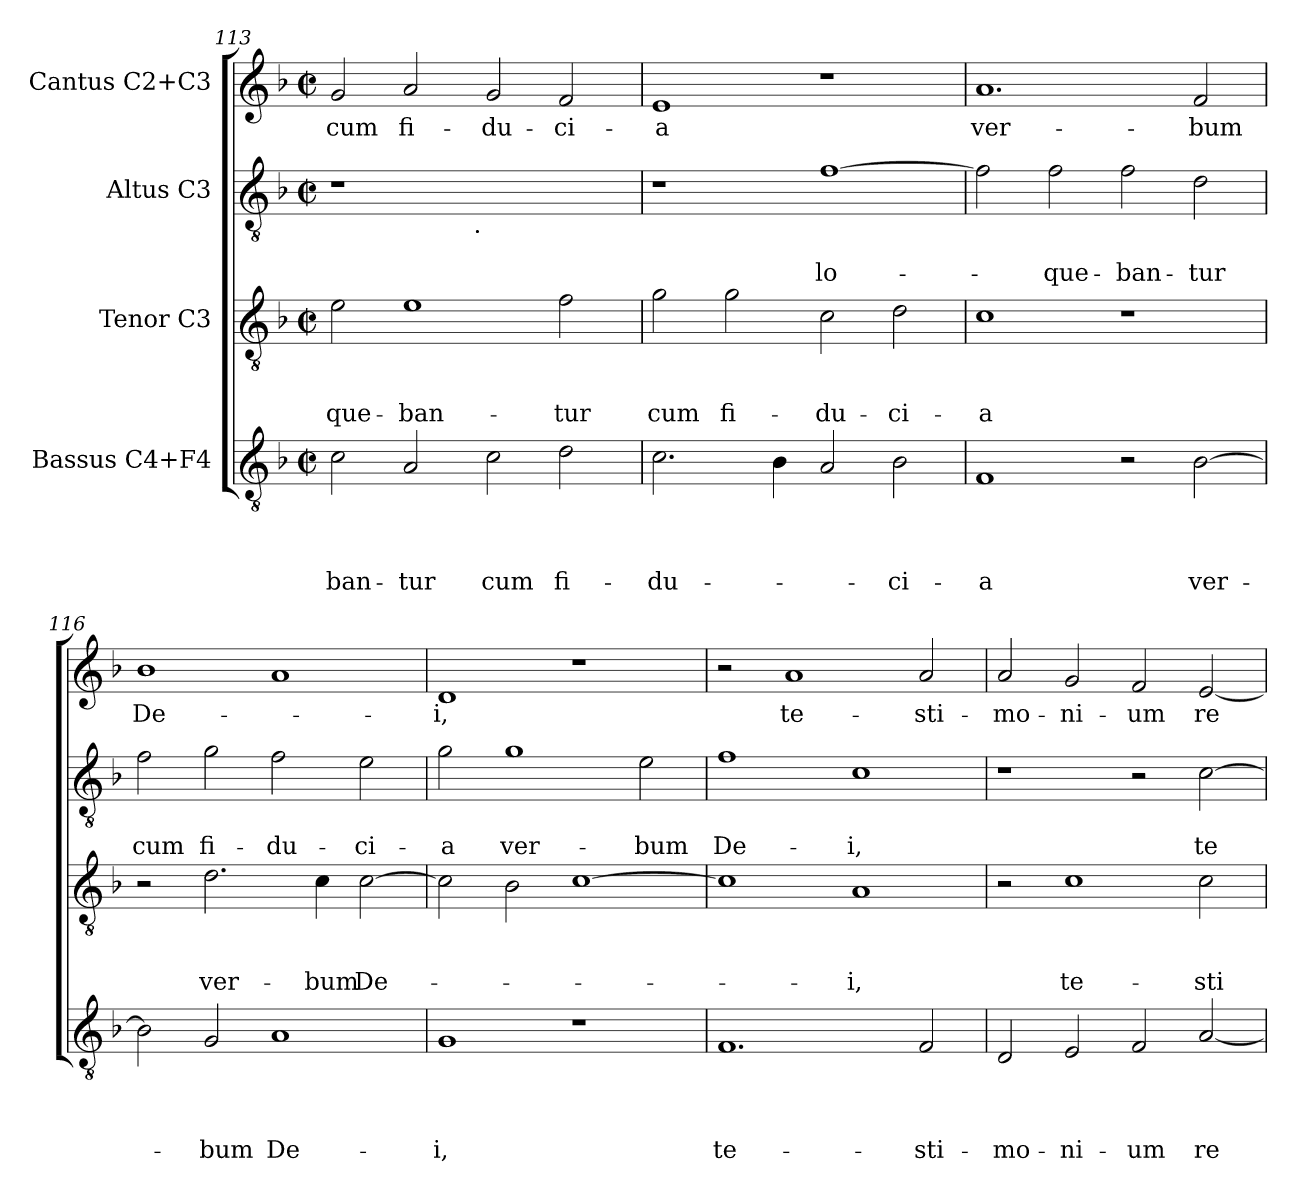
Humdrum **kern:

**kern	**text	**text	**text	**text	**kern	**text	**text	**text	**kern	**text	**text	**kern	**text
*part4	*part4	*part4	*part4	*part4	*part3	*part3	*part3	*part3	*part2	*part2	*part2	*part1	*part1
*staff4	*staff4	*staff4	*staff4	*staff4	*staff3	*staff3	*staff3	*staff3	*staff2	*staff2	*staff2	*staff1	*staff1
*I"Bassus C4+F4	*	*	*	*	*I"Tenor C3	*	*	*	*I"Altus C3	*	*	*I"Cantus C2+C3	*
*clefGv2	*	*	*	*	*clefGv2	*	*	*	*clefGv2	*	*	*clefG2	*
*k[b-]	*	*	*	*	*k[b-]	*	*	*	*k[b-]	*	*	*k[b-]	*
*F:	*	*	*	*	*F:	*	*	*	*F:	*	*	*F:	*
*M2/2	*	*	*	*	*M2/2	*	*	*	*M2/2	*	*	*M2/2	*
*met(c|)	*	*	*	*	*met(c|)	*	*	*	*met(c|)	*	*	*met(c|)	*
=113	=113	=113	=113	=113	=113	=113	=113	=113	=113	=113	=113	=113	=113
!	!	!	!	!LO:LY:b	!	!	!	!LO:LY:b	!	!	!	!	!LO:LY:b
*	*	*	*	*	*	*	*	*	*^	*	*	*	*
2c\	.	.	.	-ban-	2e\	.	.	-que-	1r	2ryy	.	.	2g/	cum
!	!	!	!	!LO:LY:b	!	!	!	!LO:LY:b	!	!	!	!	!	!LO:LY:b
2A/	.	.	.	-tur	1e	.	.	-ban-	.	4...ryy	.	.	2a/	fi-
!	!	!	!	!	!	!	!	!	!	!LO:TX:b:t=.	!	!	!	!
.	.	.	.	.	.	.	.	.	.	1ryy	.	.	.	.
!	!	!	!	!LO:LY:b	!	!	!	!	!	!	!	!	!	!LO:LY:b
2c\	.	.	.	cum	.	.	.	.	1ryy	.	.	.	2g/	-du-
!	!	!	!	!LO:LY:b	!	!	!	!LO:LY:b	!	!	!	!	!	!LO:LY:b
2d\	.	.	.	fi-	2f\	.	.	-tur	.	.	.	.	2f/	-ci-
.	.	.	.	.	.	.	.	.	.	32ryy	.	.	.	.
!!LO:PB:g=z
=114	=114	=114	=114	=114	=114	=114	=114	=114	=114	=114	=114	=114	=114	=114
!	!	!	!	!LO:LY:b	!	!	!	!LO:LY:b	!	!	!	!	!	!LO:LY:b
*	*	*	*	*	*	*	*	*	*v	*v	*	*	*	*
2.c\	.	.	.	-du-	2g\	.	.	cum	1r	.	.	1e	-a
!	!	!	!	!	!	!	!	!LO:LY:b	!	!	!	!	!
.	.	.	.	.	2g\	.	.	fi-	.	.	.	.	.
4B-\	.	.	.	.	.	.	.	.	.	.	.	.	.
!	!	!	!	!	!	!	!	!LO:LY:b	!	!	!LO:LY:b	!	!
2A/	.	.	.	.	2c\	.	.	-du-	[>1f	.	lo-	1r	.
!	!	!	!	!LO:LY:b	!	!	!	!LO:LY:b	!	!	!	!	!
2B-\	.	.	.	-ci-	2d\	.	.	-ci-	.	.	.	.	.
=115	=115	=115	=115	=115	=115	=115	=115	=115	=115	=115	=115	=115	=115
!	!	!	!	!LO:LY:b	!	!	!	!LO:LY:b	!	!	!	!	!LO:LY:b
1F	.	.	.	-a	1c	.	.	-a	2f\]	.	.	1.a	ver-
!	!	!	!	!	!	!	!	!	!	!	!LO:LY:b	!	!
.	.	.	.	.	.	.	.	.	2f\	.	-que-	.	.
!	!	!	!	!	!	!	!	!	!	!	!LO:LY:b	!	!
2r	.	.	.	.	1r	.	.	.	2f\	.	-ban-	.	.
!	!	!	!	!LO:LY:b	!	!	!	!	!	!	!LO:LY:b	!	!LO:LY:b
[>2B-\	.	.	.	ver-	.	.	.	.	2d\	.	-tur	2f/	-bum
=116	=116	=116	=116	=116	=116	=116	=116	=116	=116	=116	=116	=116	=116
!	!	!	!	!	!	!	!	!	!	!	!LO:LY:b	!	!LO:LY:b
2B-\]	.	.	.	.	2r	.	.	.	2f\	.	cum	1b-	De-
!	!	!	!	!LO:LY:b	!	!	!	!LO:LY:b	!	!	!LO:LY:b	!	!
2G/	.	.	.	-bum	2.d\	.	.	ver-	2g\	.	fi-	.	.
!	!	!	!	!LO:LY:b	!	!	!	!	!	!	!LO:LY:b	!	!
1A	.	.	.	De-	.	.	.	.	2f\	.	-du-	1a	.
!	!	!	!	!	!	!	!	!LO:LY:b	!	!	!	!	!
.	.	.	.	.	4c\	.	.	-bum	.	.	.	.	.
!	!	!	!	!	!	!	!	!LO:LY:b	!	!	!LO:LY:b	!	!
.	.	.	.	.	[>2c\	.	.	De-	2e\	.	-ci-	.	.
=117	=117	=117	=117	=117	=117	=117	=117	=117	=117	=117	=117	=117	=117
!	!	!	!	!LO:LY:b	!	!	!	!	!	!	!LO:LY:b	!	!LO:LY:b
1G	.	.	.	-i,	2c\]	.	.	.	2g\	.	-a	1d	-i,
!	!	!	!	!	!	!	!	!	!	!	!LO:LY:b	!	!
.	.	.	.	.	2B-\	.	.	.	1g	.	ver-	.	.
1r	.	.	.	.	[>1c	.	.	.	.	.	.	1r	.
!	!	!	!	!	!	!	!	!	!	!	!LO:LY:b	!	!
.	.	.	.	.	.	.	.	.	2e\	.	-bum	.	.
=118	=118	=118	=118	=118	=118	=118	=118	=118	=118	=118	=118	=118	=118
!	!	!	!	!LO:LY:b	!	!	!	!	!	!	!LO:LY:b	!	!
1.F	.	.	.	te-	1c]	.	.	.	1f	.	De-	2r	.
!	!	!	!	!	!	!	!	!	!	!	!	!	!LO:LY:b
.	.	.	.	.	.	.	.	.	.	.	.	1a	te-
!	!	!	!	!	!	!	!	!LO:LY:b	!	!	!LO:LY:b	!	!
.	.	.	.	.	1A	.	.	-i,	1c	.	-i,	.	.
!	!	!	!	!LO:LY:b	!	!	!	!	!	!	!	!	!LO:LY:b
2F/	.	.	.	-sti-	.	.	.	.	.	.	.	2a/	-sti-
=119	=119	=119	=119	=119	=119	=119	=119	=119	=119	=119	=119	=119	=119
!	!	!	!	!LO:LY:b	!	!	!	!	!	!	!	!	!LO:LY:b
2D/	.	.	.	-mo-	2r	.	.	.	1r	.	.	2a/	-mo-
!	!	!	!	!LO:LY:b	!	!	!	!LO:LY:b	!	!	!	!	!LO:LY:b
2E/	.	.	.	-ni-	1c	.	.	te-	.	.	.	2g/	-ni-
!	!	!	!	!LO:LY:b	!	!	!	!	!	!	!	!	!LO:LY:b
2F/	.	.	.	-um	.	.	.	.	2r	.	.	2f/	-um
!	!	!	!	!LO:LY:b	!	!	!	!LO:LY:b	!	!	!LO:LY:b	!	!LO:LY:b
[>2A/	.	.	.	re-	2c\	.	.	-sti-	[>2c\	.	te-	[>2e/	re-
=	=	=	=	=	=	=	=	=	=	=	=	=	=
*-	*-	*-	*-	*-	*-	*-	*-	*-	*-	*-	*-	*-	*-
